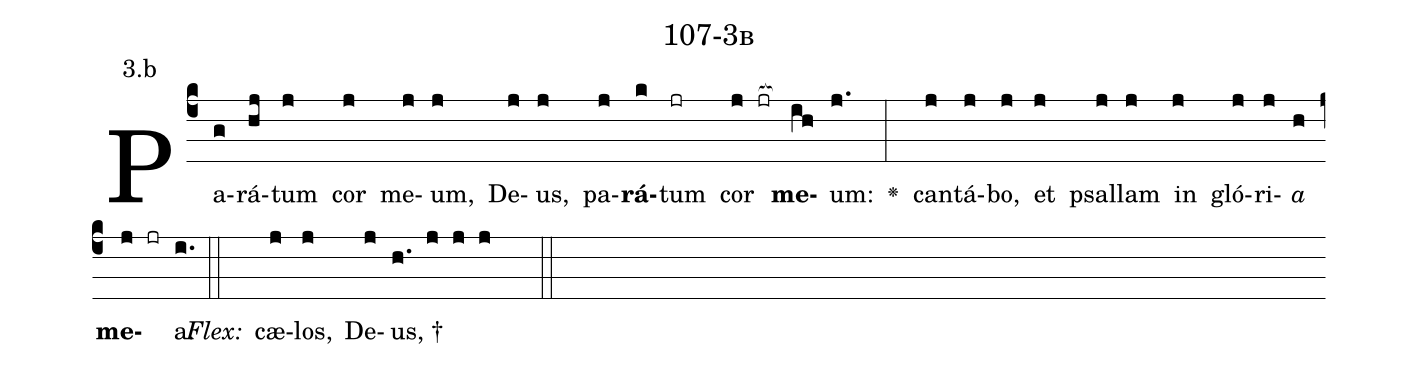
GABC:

name: 107-3b;
annotation: 3.b;
%%
(c4)Pa(g)rá(hj)tum(j) cor(j) me(j)um,(j) De(j)us,(j) pa(j)<b>rá</b>(k)tum(jr) cor(j jr[ocb:1{]) <b>me</b>(ih[ocb:0}])um:(j.) <v>\greheightstar</v>(:) can(j)tá(j)bo,(j) et(j) psal(j)lam(j) in(j) gló(j)ri(j)<i>a</i>(h) <b>me</b>(j jr)a.(i.) (::)
<i>Flex:</i>()  cæ(j)los,(j) De(j)us, †(h. j j j  ::)

%E(j) u(j) o(j) u(h) a(j) e.(i.) (::)
